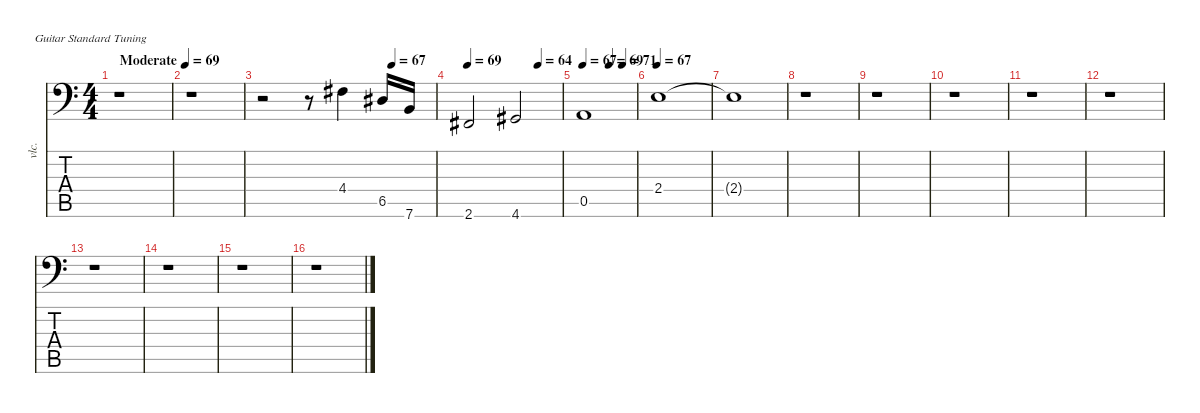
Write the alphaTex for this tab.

\defaultSystemsLayout 4
\hideDynamics
\bracketExtendMode nobrackets
\otherSystemsTrackNameOrientation horizontal
\track ("Track 6" "vlc.") {instrument cello}
\staff {score tabs}
\tuning (E4 B3 G3 D3 A2 E2)
\ts (4 4)
\beaming (8 2 2 2 2)
\tempo (69 "Moderate")
\clef f4
\ks c
r.1{dy ff instrument cello beam Down} |
r.1{beam Down} |
\tempo (67 0.75)
r.2{instrument stringensemble1 beam Down} r.8{beam Down} 4.4{acc #}.4{beam Down} 6.5{acc #}.16{dy mf beam Up} 7.6.16{beam Up} |
\tempo 69
\tempo (64 0.75)
2.6{acc #}.2{dy f beam Up} 4.6{acc #}.2{beam Up} |
\tempo 67
\tempo (69 0.5)
\tempo (71 0.75)
0.5.1{beam Up} |
\tempo 67
2.4.1{dy mf beam Down} |
2.4{t}.1{dy f beam Down} |
r.1{beam Down} |
r.1{beam Down} |
r.1{beam Down} |
r.1{beam Down} |
r.1{beam Down} |
r.1{beam Down} |
r.1{beam Down} |
r.1{beam Down} |
r.1{beam Down}
